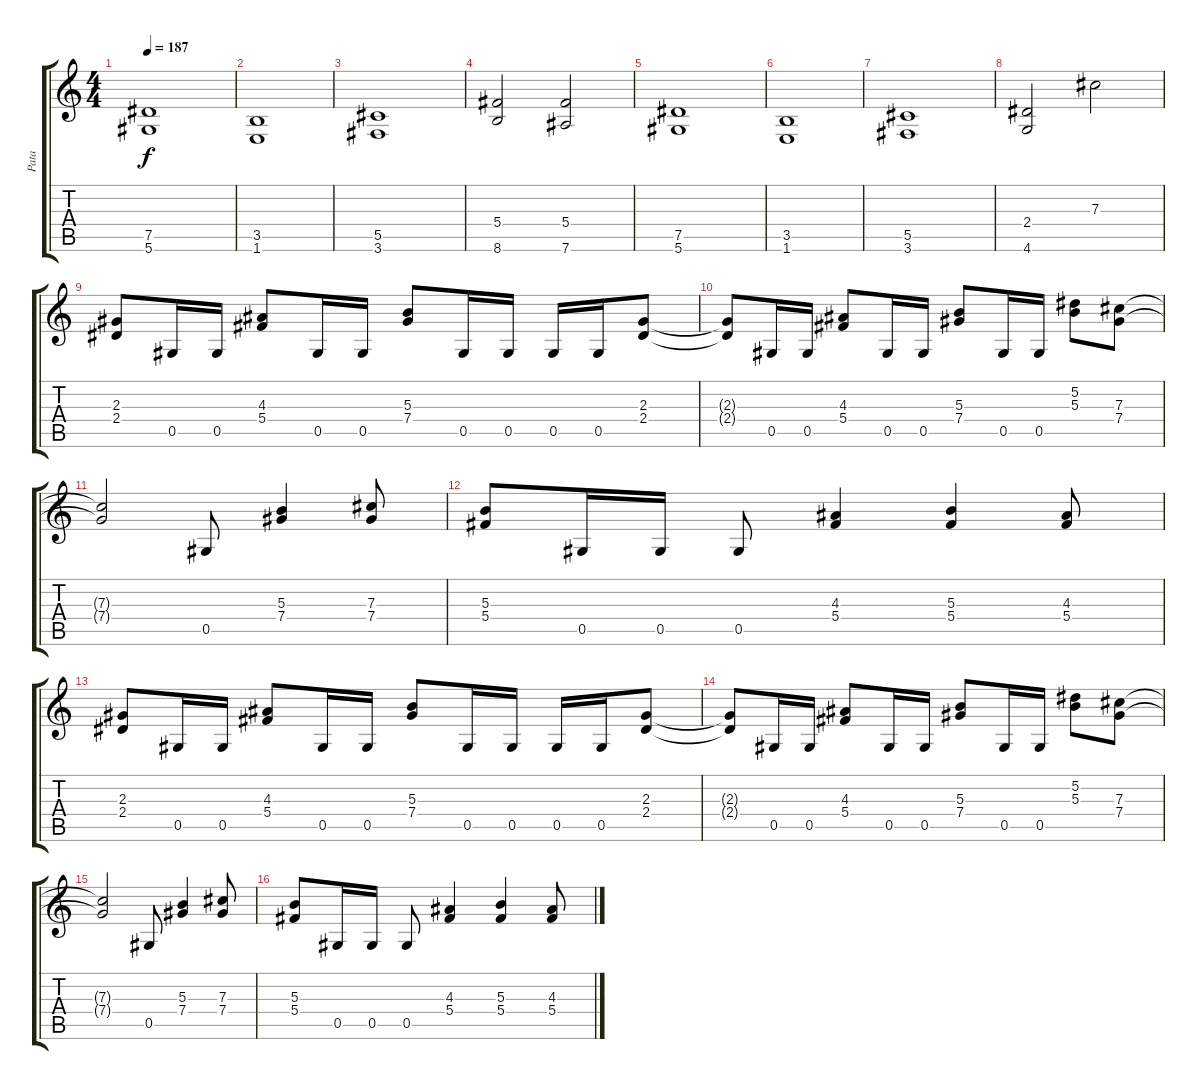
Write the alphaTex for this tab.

\track ("Pata" "Pata") {instrument distortionguitar}
\staff {score tabs}
\tuning (Eb4 Bb3 Gb3 Db3 Ab2 Eb2) {hide}
\ts (4 4)
\tempo 187
\clef g2
\ks c
(7.5 5.6).1{dy f} |
(3.5 1.6).1 |
(5.5 3.6).1 |
(5.4 8.6).2 (5.4 7.6).2 |
(7.5 5.6).1 |
(3.5 1.6).1 |
(5.5 3.6).1 |
(2.4 4.6).2 7.3.2 |
(2.3 2.4).8 0.5.16 0.5.16 (4.3 5.4).8 0.5.16 0.5.16 (5.3 7.4).8 0.5.16 0.5.16 0.5.16 0.5.16 (2.3 2.4).8 |
(2.3{t} 2.4{t}).8 0.5.16 0.5.16 (4.3 5.4).8 0.5.16 0.5.16 (5.3 7.4).8 0.5.16 0.5.16 (5.2 5.3).8 (7.3 7.4).8 |
(7.3{t} 7.4{t}).2 0.5.8 (5.3 7.4).4 (7.3 7.4).8 |
(5.3 5.4).8 0.5.16 0.5.16 0.5.8 (4.3 5.4).4 (5.3 5.4).4 (4.3 5.4).8 |
(2.3 2.4).8 0.5.16 0.5.16 (4.3 5.4).8 0.5.16 0.5.16 (5.3 7.4).8 0.5.16 0.5.16 0.5.16 0.5.16 (2.3 2.4).8 |
(2.3{t} 2.4{t}).8 0.5.16 0.5.16 (4.3 5.4).8 0.5.16 0.5.16 (5.3 7.4).8 0.5.16 0.5.16 (5.2 5.3).8 (7.3 7.4).8 |
(7.3{t} 7.4{t}).2 0.5.8 (5.3 7.4).4 (7.3 7.4).8 |
(5.3 5.4).8 0.5.16 0.5.16 0.5.8 (4.3 5.4).4 (5.3 5.4).4 (4.3 5.4).8
